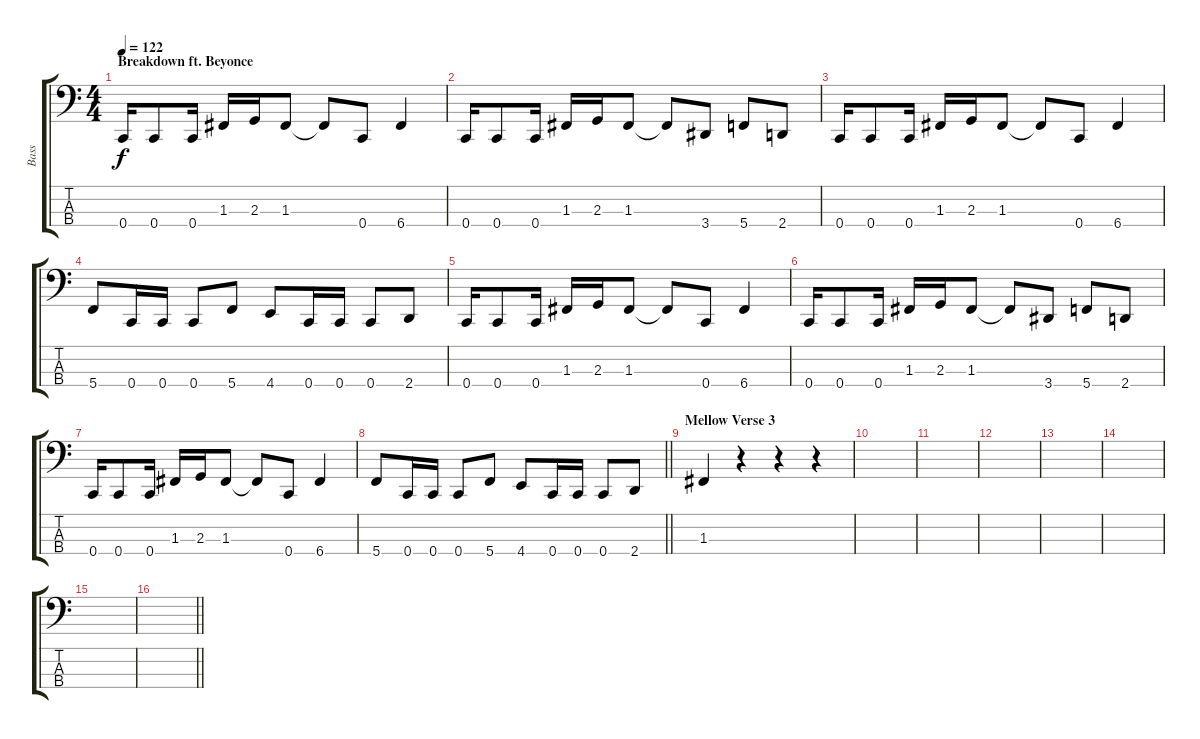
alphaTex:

\track ("Bass" "Bass") {instrument electricbasspick}
\staff {score tabs}
\tuning (Eb2 Bb1 F1 C1) {hide}
\ts (4 4)
\section ("" "Breakdown ft. Beyonce")
\tempo 122
\clef f4
\ks c
0.4.16{dy f} 0.4.8 0.4.16 1.3.16 2.3.16 1.3.8 1.3{t}.8 0.4.8 6.4.4 |
0.4.16 0.4.8 0.4.16 1.3.16 2.3.16 1.3.8 1.3{t}.8 3.4.8 5.4.8 2.4.8 |
0.4.16 0.4.8 0.4.16 1.3.16 2.3.16 1.3.8 1.3{t}.8 0.4.8 6.4.4 |
5.4.8 0.4.16 0.4.16 0.4.8 5.4.8 4.4.8 0.4.16 0.4.16 0.4.8 2.4.8 |
0.4.16 0.4.8 0.4.16 1.3.16 2.3.16 1.3.8 1.3{t}.8 0.4.8 6.4.4 |
0.4.16 0.4.8 0.4.16 1.3.16 2.3.16 1.3.8 1.3{t}.8 3.4.8 5.4.8 2.4.8 |
0.4.16 0.4.8 0.4.16 1.3.16 2.3.16 1.3.8 1.3{t}.8 0.4.8 6.4.4 |
\barLineRight lightlight
5.4.8 0.4.16 0.4.16 0.4.8 5.4.8 4.4.8 0.4.16 0.4.16 0.4.8 2.4.8 |
\section ("" "Mellow Verse 3")
1.3.4 r.4 r.4 r.4 |
|
|
|
|
|
|
\barLineRight lightlight
